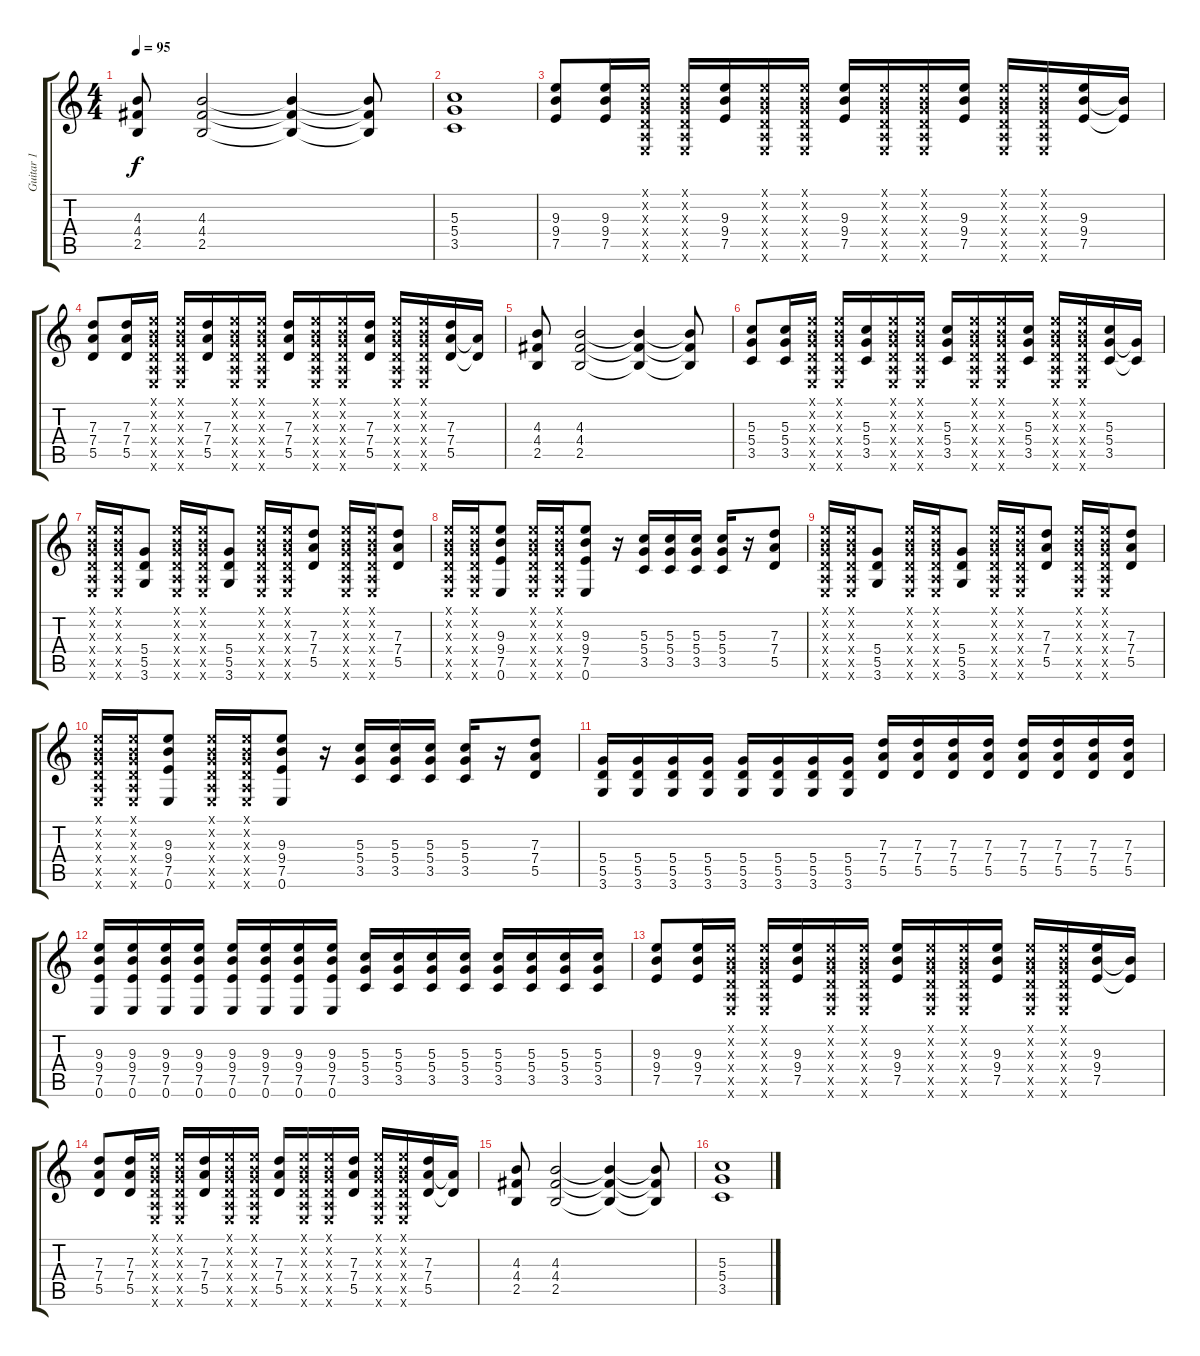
\track ("Guitar 1" "Guitar 1") {instrument distortionguitar}
\staff {score tabs}
\tuning (E4 B3 G3 D3 A2 E2) {hide}
\ts (4 4)
\tempo 95
\clef g2
\ks c
(4.3 4.4 2.5).8{dy f} (4.3 4.4 2.5).2 (4.3{t} 4.4{t} 2.5{t}).4 (4.3{t} 4.4{t} 2.5{t}).8 |
(5.3 5.4 3.5).1 |
(9.3 9.4 7.5).8 (9.3 9.4 7.5).16 (0.1{x} 0.2{x} 0.3{x} 0.4{x} 0.5{x} 0.6{x}).16 (0.1{x} 0.2{x} 0.3{x} 0.4{x} 0.5{x} 0.6{x}).16 (9.3 9.4 7.5).16 (0.1{x} 0.2{x} 0.3{x} 0.4{x} 0.5{x} 0.6{x}).16 (0.1{x} 0.2{x} 0.3{x} 0.4{x} 0.5{x} 0.6{x}).16 (9.3 9.4 7.5).16 (0.1{x} 0.2{x} 0.3{x} 0.4{x} 0.5{x} 0.6{x}).16 (0.1{x} 0.2{x} 0.3{x} 0.4{x} 0.5{x} 0.6{x}).16 (9.3 9.4 7.5).16 (0.1{x} 0.2{x} 0.3{x} 0.4{x} 0.5{x} 0.6{x}).16 (0.1{x} 0.2{x} 0.3{x} 0.4{x} 0.5{x} 0.6{x}).16 (9.3 9.4 7.5).16 (9.4{t} 7.5{t}).16 |
(7.3 7.4 5.5).8 (7.3 7.4 5.5).16 (0.1{x} 0.2{x} 0.3{x} 0.4{x} 0.5{x} 0.6{x}).16 (0.1{x} 0.2{x} 0.3{x} 0.4{x} 0.5{x} 0.6{x}).16 (7.3 7.4 5.5).16 (0.1{x} 0.2{x} 0.3{x} 0.4{x} 0.5{x} 0.6{x}).16 (0.1{x} 0.2{x} 0.3{x} 0.4{x} 0.5{x} 0.6{x}).16 (7.3 7.4 5.5).16 (0.1{x} 0.2{x} 0.3{x} 0.4{x} 0.5{x} 0.6{x}).16 (0.1{x} 0.2{x} 0.3{x} 0.4{x} 0.5{x} 0.6{x}).16 (7.3 7.4 5.5).16 (0.1{x} 0.2{x} 0.3{x} 0.4{x} 0.5{x} 0.6{x}).16 (0.1{x} 0.2{x} 0.3{x} 0.4{x} 0.5{x} 0.6{x}).16 (7.3 7.4 5.5).16 (7.4{t} 5.5{t}).16 |
(4.3 4.4 2.5).8 (4.3 4.4 2.5).2 (4.3{t} 4.4{t} 2.5{t}).4 (4.3{t} 4.4{t} 2.5{t}).8 |
(5.3 5.4 3.5).8 (5.3 5.4 3.5).16 (0.1{x} 0.2{x} 0.3{x} 0.4{x} 0.5{x} 0.6{x}).16 (0.1{x} 0.2{x} 0.3{x} 0.4{x} 0.5{x} 0.6{x}).16 (5.3 5.4 3.5).16 (0.1{x} 0.2{x} 0.3{x} 0.4{x} 0.5{x} 0.6{x}).16 (0.1{x} 0.2{x} 0.3{x} 0.4{x} 0.5{x} 0.6{x}).16 (5.3 5.4 3.5).16 (0.1{x} 0.2{x} 0.3{x} 0.4{x} 0.5{x} 0.6{x}).16 (0.1{x} 0.2{x} 0.3{x} 0.4{x} 0.5{x} 0.6{x}).16 (5.3 5.4 3.5).16 (0.1{x} 0.2{x} 0.3{x} 0.4{x} 0.5{x} 0.6{x}).16 (0.1{x} 0.2{x} 0.3{x} 0.4{x} 0.5{x} 0.6{x}).16 (5.3 5.4 3.5).16 (5.4{t} 3.5{t}).16 |
(0.1{x} 0.2{x} 0.3{x} 0.4{x} 0.5{x} 0.6{x}).16 (0.1{x} 0.2{x} 0.3{x} 0.4{x} 0.5{x} 0.6{x}).16 (5.4 5.5 3.6).8 (0.1{x} 0.2{x} 0.3{x} 0.4{x} 0.5{x} 0.6{x}).16 (0.1{x} 0.2{x} 0.3{x} 0.4{x} 0.5{x} 0.6{x}).16 (5.4 5.5 3.6).8 (0.1{x} 0.2{x} 0.3{x} 0.4{x} 0.5{x} 0.6{x}).16 (0.1{x} 0.2{x} 0.3{x} 0.4{x} 0.5{x} 0.6{x}).16 (7.3 7.4 5.5).8 (0.1{x} 0.2{x} 0.3{x} 0.4{x} 0.5{x} 0.6{x}).16 (0.1{x} 0.2{x} 0.3{x} 0.4{x} 0.5{x} 0.6{x}).16 (7.3 7.4 5.5).8 |
(0.1{x} 0.2{x} 0.3{x} 0.4{x} 0.5{x} 0.6{x}).16 (0.1{x} 0.2{x} 0.3{x} 0.4{x} 0.5{x} 0.6{x}).16 (9.3 9.4 7.5 0.6).8 (0.1{x} 0.2{x} 0.3{x} 0.4{x} 0.5{x} 0.6{x}).16 (0.1{x} 0.2{x} 0.3{x} 0.4{x} 0.5{x} 0.6{x}).16 (9.3 9.4 7.5 0.6).8 r.16 (5.3 5.4 3.5).16 (5.3 5.4 3.5).16 (5.3 5.4 3.5).16 (5.3 5.4 3.5).16 r.16 (7.3 7.4 5.5).8 |
(0.1{x} 0.2{x} 0.3{x} 0.4{x} 0.5{x} 0.6{x}).16 (0.1{x} 0.2{x} 0.3{x} 0.4{x} 0.5{x} 0.6{x}).16 (5.4 5.5 3.6).8 (0.1{x} 0.2{x} 0.3{x} 0.4{x} 0.5{x} 0.6{x}).16 (0.1{x} 0.2{x} 0.3{x} 0.4{x} 0.5{x} 0.6{x}).16 (5.4 5.5 3.6).8 (0.1{x} 0.2{x} 0.3{x} 0.4{x} 0.5{x} 0.6{x}).16 (0.1{x} 0.2{x} 0.3{x} 0.4{x} 0.5{x} 0.6{x}).16 (7.3 7.4 5.5).8 (0.1{x} 0.2{x} 0.3{x} 0.4{x} 0.5{x} 0.6{x}).16 (0.1{x} 0.2{x} 0.3{x} 0.4{x} 0.5{x} 0.6{x}).16 (7.3 7.4 5.5).8 |
(0.1{x} 0.2{x} 0.3{x} 0.4{x} 0.5{x} 0.6{x}).16 (0.1{x} 0.2{x} 0.3{x} 0.4{x} 0.5{x} 0.6{x}).16 (9.3 9.4 7.5 0.6).8 (0.1{x} 0.2{x} 0.3{x} 0.4{x} 0.5{x} 0.6{x}).16 (0.1{x} 0.2{x} 0.3{x} 0.4{x} 0.5{x} 0.6{x}).16 (9.3 9.4 7.5 0.6).8 r.16 (5.3 5.4 3.5).16 (5.3 5.4 3.5).16 (5.3 5.4 3.5).16 (5.3 5.4 3.5).16 r.16 (7.3 7.4 5.5).8 |
(5.4 5.5 3.6).16 (5.4 5.5 3.6).16 (5.4 5.5 3.6).16 (5.4 5.5 3.6).16 (5.4 5.5 3.6).16 (5.4 5.5 3.6).16 (5.4 5.5 3.6).16 (5.4 5.5 3.6).16 (7.3 7.4 5.5).16 (7.3 7.4 5.5).16 (7.3 7.4 5.5).16 (7.3 7.4 5.5).16 (7.3 7.4 5.5).16 (7.3 7.4 5.5).16 (7.3 7.4 5.5).16 (7.3 7.4 5.5).16 |
(9.3 9.4 7.5 0.6).16 (9.3 9.4 7.5 0.6).16 (9.3 9.4 7.5 0.6).16 (9.3 9.4 7.5 0.6).16 (9.3 9.4 7.5 0.6).16 (9.3 9.4 7.5 0.6).16 (9.3 9.4 7.5 0.6).16 (9.3 9.4 7.5 0.6).16 (5.3 5.4 3.5).16 (5.3 5.4 3.5).16 (5.3 5.4 3.5).16 (5.3 5.4 3.5).16 (5.3 5.4 3.5).16 (5.3 5.4 3.5).16 (5.3 5.4 3.5).16 (5.3 5.4 3.5).16 |
(9.3 9.4 7.5).8 (9.3 9.4 7.5).16 (0.1{x} 0.2{x} 0.3{x} 0.4{x} 0.5{x} 0.6{x}).16 (0.1{x} 0.2{x} 0.3{x} 0.4{x} 0.5{x} 0.6{x}).16 (9.3 9.4 7.5).16 (0.1{x} 0.2{x} 0.3{x} 0.4{x} 0.5{x} 0.6{x}).16 (0.1{x} 0.2{x} 0.3{x} 0.4{x} 0.5{x} 0.6{x}).16 (9.3 9.4 7.5).16 (0.1{x} 0.2{x} 0.3{x} 0.4{x} 0.5{x} 0.6{x}).16 (0.1{x} 0.2{x} 0.3{x} 0.4{x} 0.5{x} 0.6{x}).16 (9.3 9.4 7.5).16 (0.1{x} 0.2{x} 0.3{x} 0.4{x} 0.5{x} 0.6{x}).16 (0.1{x} 0.2{x} 0.3{x} 0.4{x} 0.5{x} 0.6{x}).16 (9.3 9.4 7.5).16 (9.4{t} 7.5{t}).16 |
(7.3 7.4 5.5).8 (7.3 7.4 5.5).16 (0.1{x} 0.2{x} 0.3{x} 0.4{x} 0.5{x} 0.6{x}).16 (0.1{x} 0.2{x} 0.3{x} 0.4{x} 0.5{x} 0.6{x}).16 (7.3 7.4 5.5).16 (0.1{x} 0.2{x} 0.3{x} 0.4{x} 0.5{x} 0.6{x}).16 (0.1{x} 0.2{x} 0.3{x} 0.4{x} 0.5{x} 0.6{x}).16 (7.3 7.4 5.5).16 (0.1{x} 0.2{x} 0.3{x} 0.4{x} 0.5{x} 0.6{x}).16 (0.1{x} 0.2{x} 0.3{x} 0.4{x} 0.5{x} 0.6{x}).16 (7.3 7.4 5.5).16 (0.1{x} 0.2{x} 0.3{x} 0.4{x} 0.5{x} 0.6{x}).16 (0.1{x} 0.2{x} 0.3{x} 0.4{x} 0.5{x} 0.6{x}).16 (7.3 7.4 5.5).16 (7.4{t} 5.5{t}).16 |
(4.3 4.4 2.5).8 (4.3 4.4 2.5).2 (4.3{t} 4.4{t} 2.5{t}).4 (4.3{t} 4.4{t} 2.5{t}).8 |
(5.3 5.4 3.5).1
